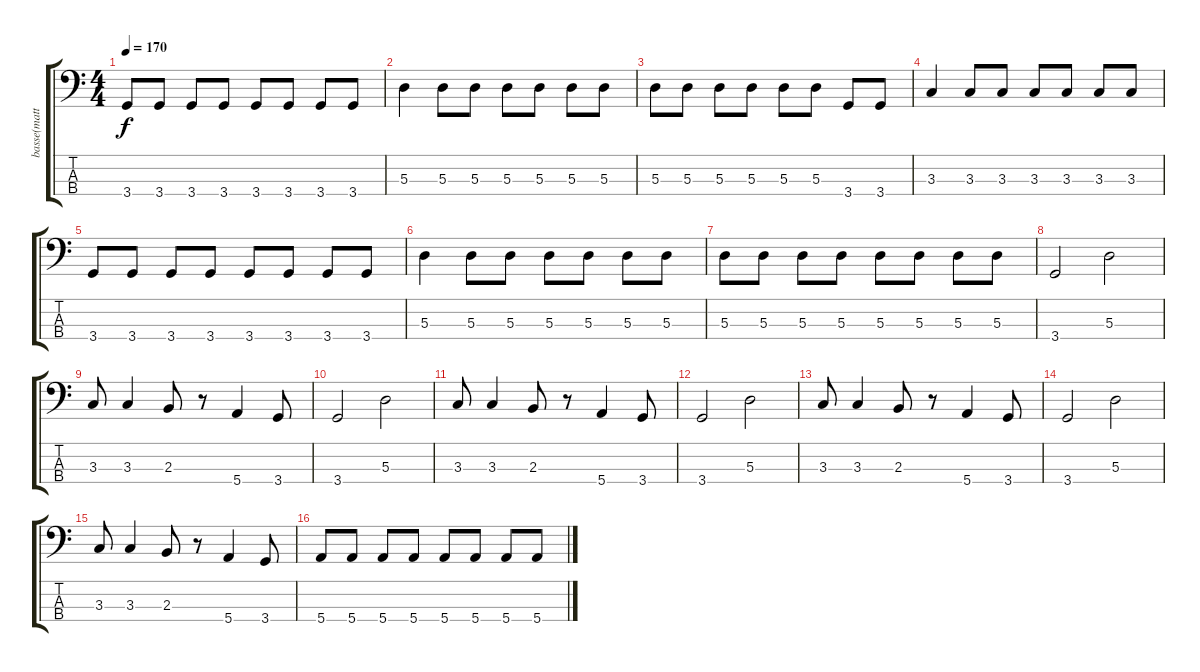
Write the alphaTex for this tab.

\track ("basse(matt)" "basse(matt") {instrument electricbasspick}
\staff {score tabs}
\tuning (G2 D2 A1 E1) {hide}
\ts (4 4)
\tempo 170
\clef f4
\ks c
3.4.8{dy f} 3.4.8 3.4.8 3.4.8 3.4.8 3.4.8 3.4.8 3.4.8 |
5.3.4 5.3.8 5.3.8 5.3.8 5.3.8 5.3.8 5.3.8 |
5.3.8 5.3.8 5.3.8 5.3.8 5.3.8 5.3.8 3.4.8 3.4.8 |
3.3.4 3.3.8 3.3.8 3.3.8 3.3.8 3.3.8 3.3.8 |
3.4.8 3.4.8 3.4.8 3.4.8 3.4.8 3.4.8 3.4.8 3.4.8 |
5.3.4 5.3.8 5.3.8 5.3.8 5.3.8 5.3.8 5.3.8 |
5.3.8 5.3.8 5.3.8 5.3.8 5.3.8 5.3.8 5.3.8 5.3.8 |
3.4.2 5.3.2 |
3.3.8 3.3.4 2.3.8 r.8 5.4.4 3.4.8 |
3.4.2 5.3.2 |
3.3.8 3.3.4 2.3.8 r.8 5.4.4 3.4.8 |
3.4.2 5.3.2 |
3.3.8 3.3.4 2.3.8 r.8 5.4.4 3.4.8 |
3.4.2 5.3.2 |
3.3.8 3.3.4 2.3.8 r.8 5.4.4 3.4.8 |
5.4.8 5.4.8 5.4.8 5.4.8 5.4.8 5.4.8 5.4.8 5.4.8
